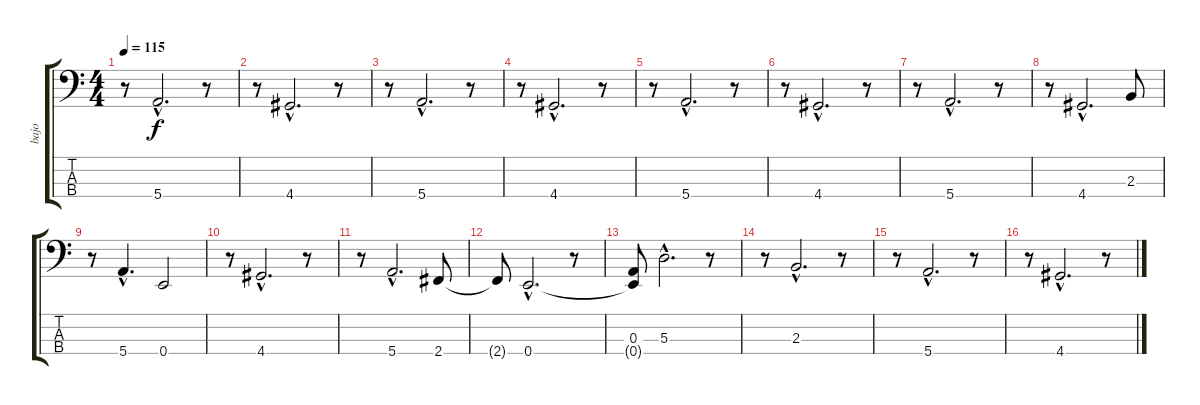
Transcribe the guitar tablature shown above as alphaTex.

\track ("bajo" "bajo") {instrument electricbassfinger}
\staff {score tabs}
\tuning (G2 D2 A1 E1) {hide}
\ts (4 4)
\tempo 115
\clef f4
\ks c
r.8{dy f} 5.4{hac}.2{d} r.8 |
r.8 4.4{hac}.2{d} r.8 |
r.8 5.4{hac}.2{d} r.8 |
r.8 4.4{hac}.2{d} r.8 |
r.8 5.4{hac}.2{d} r.8 |
r.8 4.4{hac}.2{d} r.8 |
r.8 5.4{hac}.2{d} r.8 |
r.8 4.4{hac}.2{d} 2.3.8 |
r.8 5.4{hac}.4{d} 0.4.2 |
r.8 4.4{hac}.2{d} r.8 |
r.8 5.4{hac}.2{d} 2.4.8 |
2.4{t}.8 0.4{hac}.2{d} r.8 |
(0.3 0.4{t}).8 5.3{hac}.2{d} r.8 |
r.8 2.3{hac}.2{d} r.8 |
r.8 5.4{hac}.2{d} r.8 |
r.8 4.4{hac}.2{d} r.8
